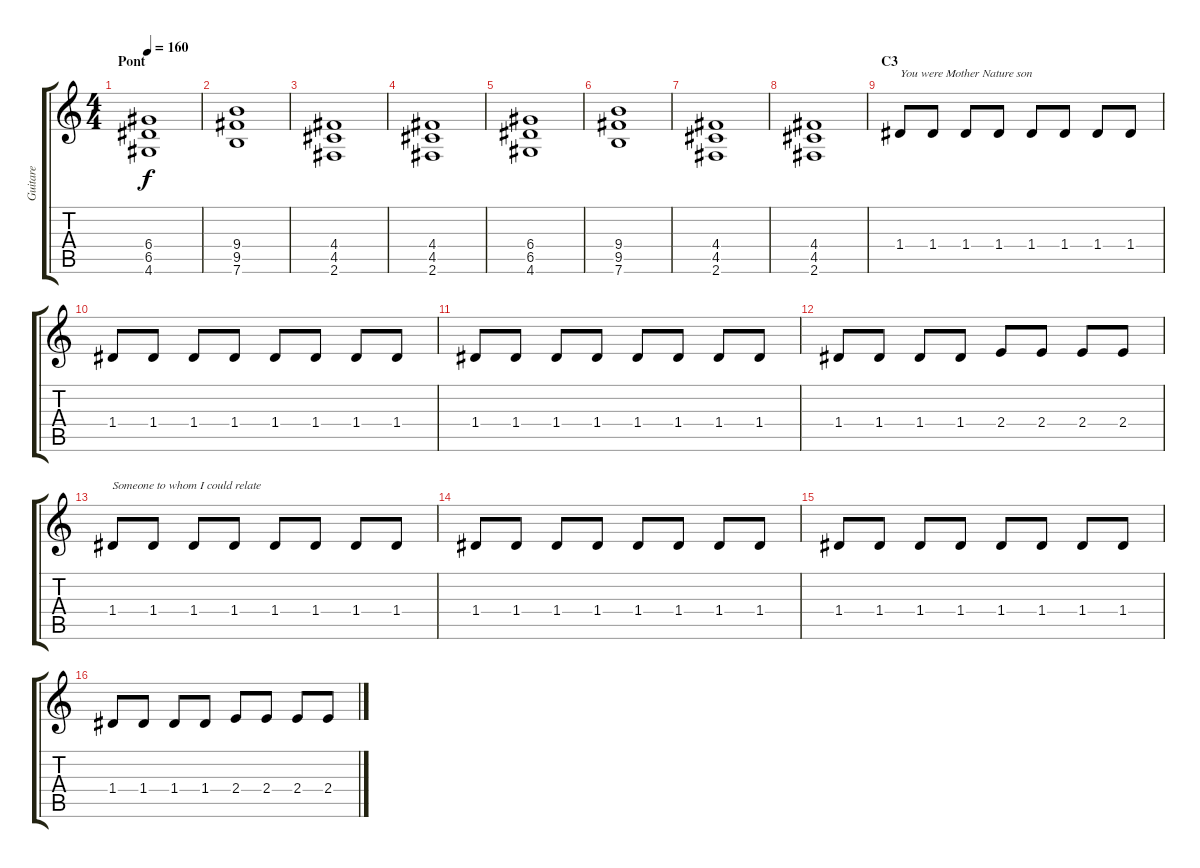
\track ("Guitare" "Guitare") {instrument overdrivenguitar}
\staff {score tabs}
\tuning (E4 B3 G3 D3 A2 E2) {hide}
\ts (4 4)
\section ("" "Pont")
\tempo 160
\clef g2
\ks c
(6.4 6.5 4.6).1{dy f} |
(9.4 9.5 7.6).1 |
(4.4 4.5 2.6).1 |
(4.4 4.5 2.6).1 |
(6.4 6.5 4.6).1 |
(9.4 9.5 7.6).1 |
(4.4 4.5 2.6).1 |
(4.4 4.5 2.6).1 |
\section ("" "C3")
1.4.8{txt "You were Mother Nature son" instrument overdrivenguitar} 1.4.8 1.4.8 1.4.8 1.4.8 1.4.8 1.4.8 1.4.8 |
1.4.8 1.4.8 1.4.8 1.4.8 1.4.8 1.4.8 1.4.8 1.4.8 |
1.4.8 1.4.8 1.4.8 1.4.8 1.4.8 1.4.8 1.4.8 1.4.8 |
1.4.8 1.4.8 1.4.8 1.4.8 2.4.8 2.4.8 2.4.8 2.4.8 |
1.4.8{txt "Someone to whom I could relate"} 1.4.8 1.4.8 1.4.8 1.4.8 1.4.8 1.4.8 1.4.8 |
1.4.8 1.4.8 1.4.8 1.4.8 1.4.8 1.4.8 1.4.8 1.4.8 |
1.4.8 1.4.8 1.4.8 1.4.8 1.4.8 1.4.8 1.4.8 1.4.8 |
1.4.8 1.4.8 1.4.8 1.4.8 2.4.8 2.4.8 2.4.8 2.4.8
